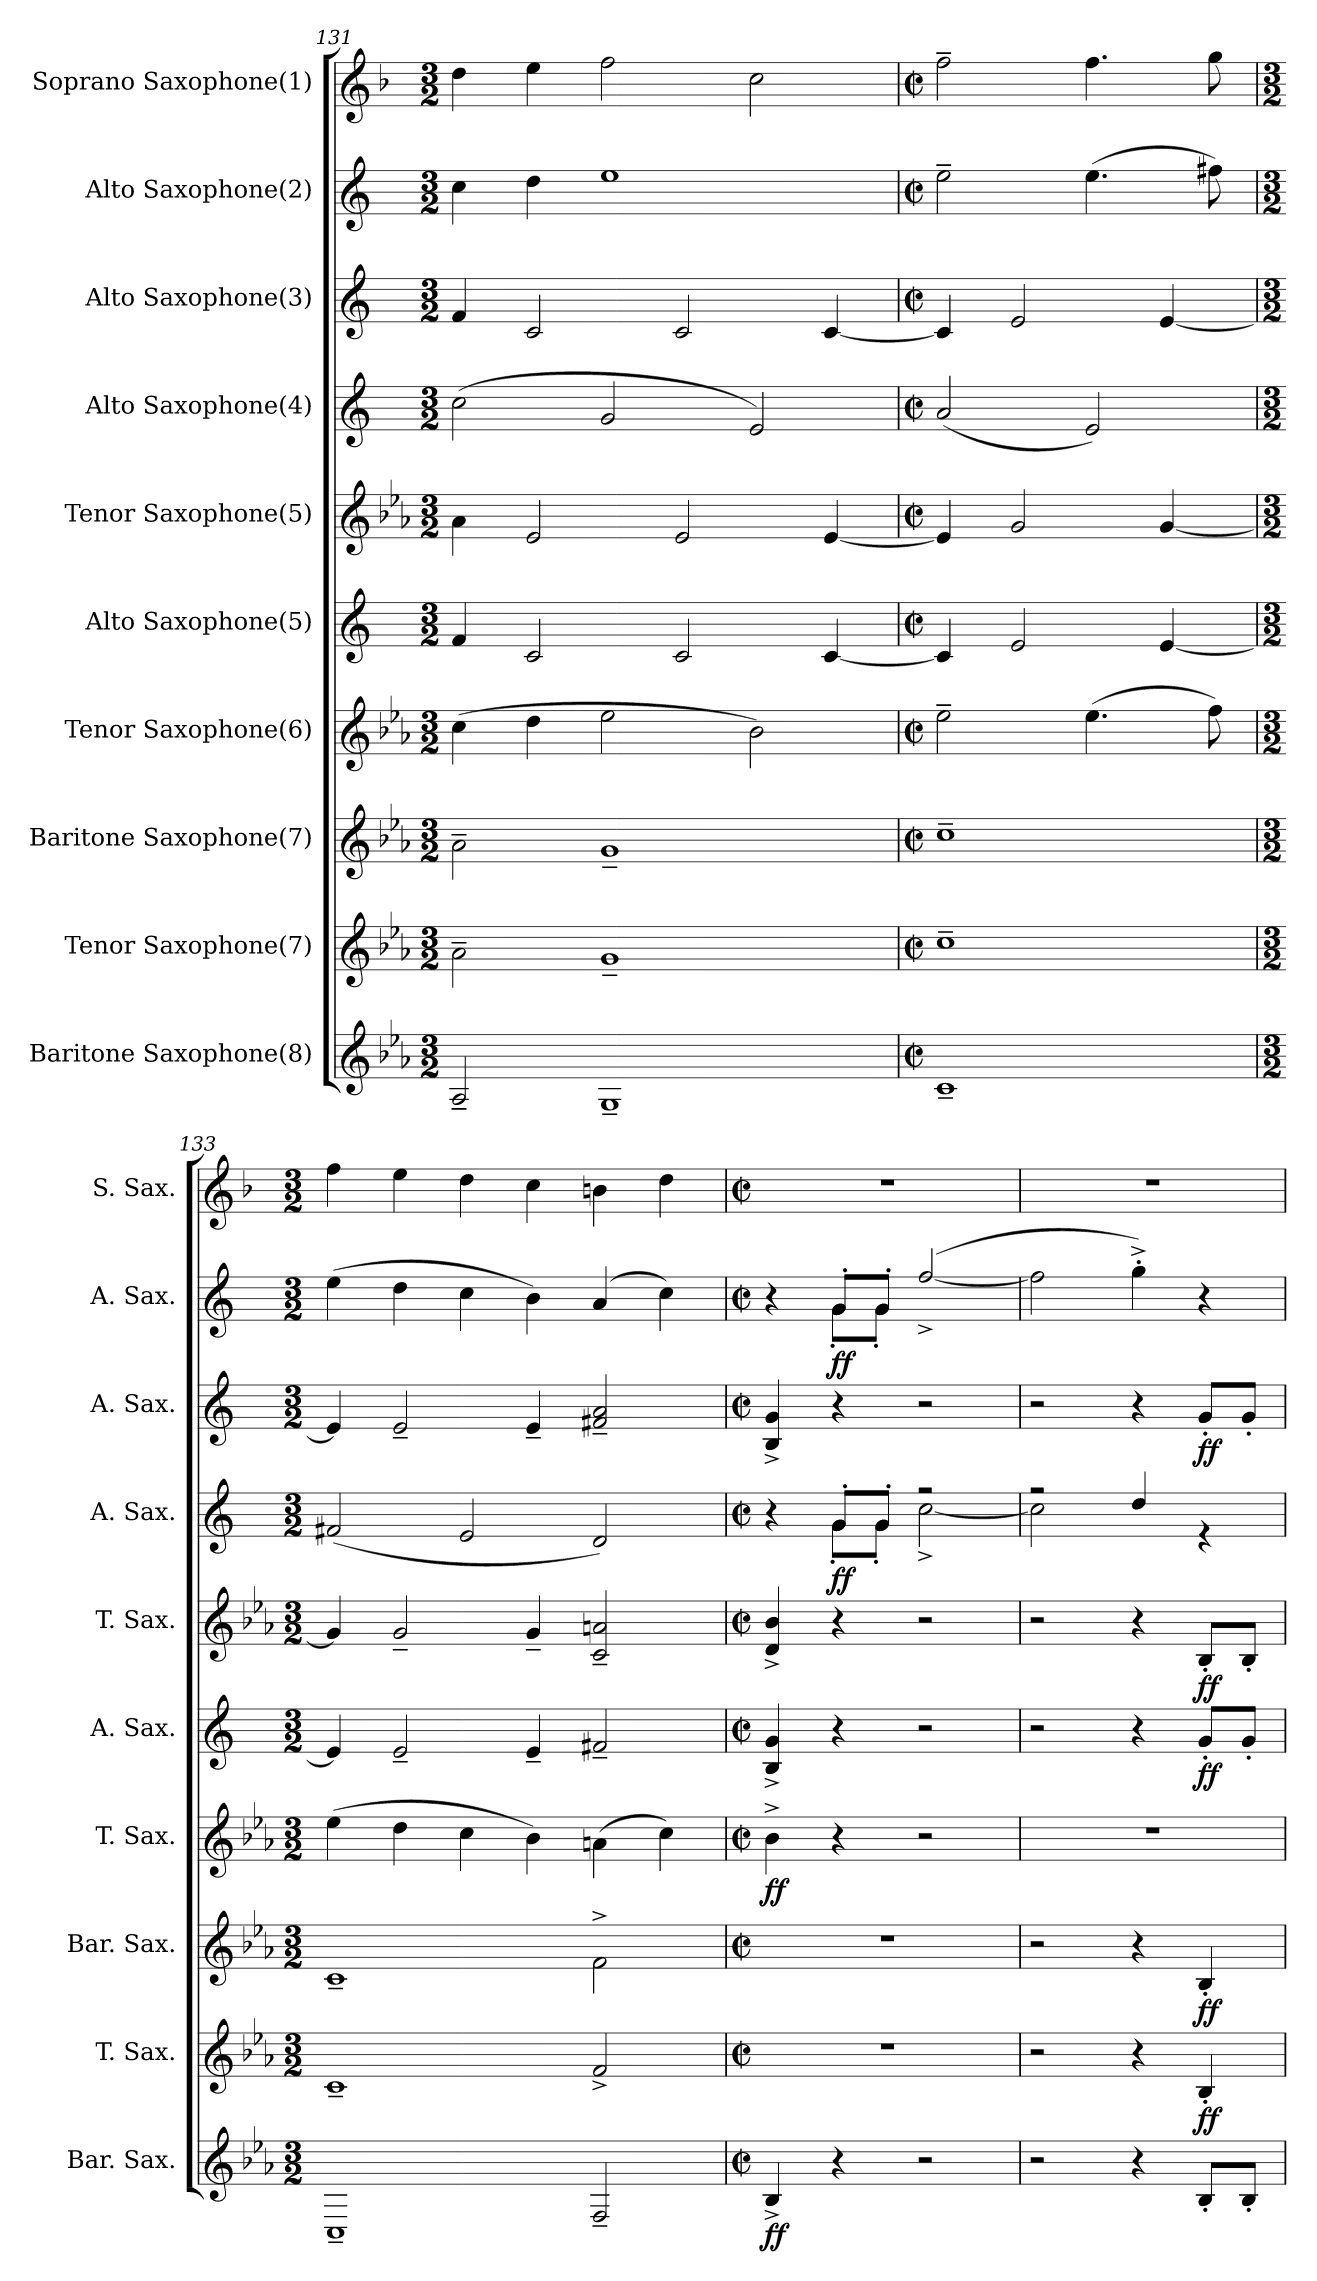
**kern	**dynam	**kern	**dynam	**kern	**dynam	**kern	**dynam	**kern	**dynam	**kern	**dynam	**kern	**dynam	**kern	**dynam	**kern	**dynam	**kern
*part10	*part10	*part9	*part9	*part8	*part8	*part7	*part7	*part6	*part6	*part5	*part5	*part4	*part4	*part3	*part3	*part2	*part2	*part1
*staff10	*staff10	*staff9	*staff9	*staff8	*staff8	*staff7	*staff7	*staff6	*staff6	*staff5	*staff5	*staff4	*staff4	*staff3	*staff3	*staff2	*staff2	*staff1
*I"Baritone Saxophone(8)	*	*I"Tenor Saxophone(7)	*	*I"Baritone Saxophone(7)	*	*I"Tenor Saxophone(6)	*	*I"Alto Saxophone(5)	*	*I"Tenor Saxophone(5)	*	*I"Alto Saxophone(4)	*	*I"Alto Saxophone(3)	*	*I"Alto Saxophone(2)	*	*I"Soprano Saxophone(1)
*I'Bar. Sax.	*	*I'T. Sax.	*	*I'Bar. Sax.	*	*I'T. Sax.	*	*I'A. Sax.	*	*I'T. Sax.	*	*I'A. Sax.	*	*I'A. Sax.	*	*I'A. Sax.	*	*I'S. Sax.
*clefG2	*	*clefG2	*	*clefG2	*	*clefG2	*	*clefG2	*	*clefG2	*	*clefG2	*	*clefG2	*	*clefG2	*	*clefG2
*ITrd12c21	*	*ITrd8c14	*	*ITrd12c21	*	*ITrd8c14	*	*ITrd5c9	*	*ITrd8c14	*	*ITrd5c9	*	*ITrd5c9	*	*ITrd5c9	*	*ITrd1c2
*k[b-e-a-]	*	*k[b-e-a-]	*	*k[b-e-a-]	*	*k[b-e-a-]	*	*k[b-e-a-]	*	*k[b-e-a-]	*	*k[b-e-a-]	*	*k[b-e-a-]	*	*k[b-e-a-]	*	*k[b-e-a-]
*M3/2	*	*M3/2	*	*M3/2	*	*M3/2	*	*M3/2	*	*M3/2	*	*M3/2	*	*M3/2	*	*M3/2	*	*M3/2
=131	=131	=131	=131	=131	=131	=131	=131	=131	=131	=131	=131	=131	=131	=131	=131	=131	=131	=131
2AA-~/	.	2A-~\	.	2A-~\	.	(4c\	.	4A-/	.	4A-\	.	(2e-\	.	4A-/	.	4e-\	.	4cc\
.	.	.	.	.	.	4d\	.	2E-/	.	2E-/	.	.	.	2E-/	.	4f\	.	4dd\
1GG~	.	1G~	.	1G~	.	2e-\	.	.	.	.	.	2B-/	.	.	.	1g	.	2ee-\
.	.	.	.	.	.	.	.	2E-/	.	2E-/	.	.	.	2E-/	.	.	.	.
.	.	.	.	.	.	2B-\)	.	.	.	.	.	2G/)	.	.	.	.	.	2b-\
.	.	.	.	.	.	.	.	[4E-/	.	[4E-/	.	.	.	[4E-/	.	.	.	.
=132	=132	=132	=132	=132	=132	=132	=132	=132	=132	=132	=132	=132	=132	=132	=132	=132	=132	=132
*M4/4	*	*M4/4	*	*M4/4	*	*M4/4	*	*M4/4	*	*M4/4	*	*M4/4	*	*M4/4	*	*M4/4	*	*M4/4
*met(c|)	*	*met(c|)	*	*met(c|)	*	*met(c|)	*	*met(c|)	*	*met(c|)	*	*met(c|)	*	*met(c|)	*	*met(c|)	*	*met(c|)
1C~	.	1c~	.	1c~	.	2e-~\	.	4E-/]	.	4E-/]	.	(2c/	.	4E-/]	.	2g~\	.	2ee-~\
.	.	.	.	.	.	.	.	2G/	.	2G/	.	.	.	2G/	.	.	.	.
.	.	.	.	.	.	(4.e-\	.	.	.	.	.	2G/)	.	.	.	(4.g\	.	4.ee-\
.	.	.	.	.	.	.	.	[4G/	.	[4G/	.	.	.	[4G/	.	.	.	.
.	.	.	.	.	.	8f\)	.	.	.	.	.	.	.	.	.	8an\)	.	8ff\
=133	=133	=133	=133	=133	=133	=133	=133	=133	=133	=133	=133	=133	=133	=133	=133	=133	=133	=133
*M3/2	*	*M3/2	*	*M3/2	*	*M3/2	*	*M3/2	*	*M3/2	*	*M3/2	*	*M3/2	*	*M3/2	*	*M3/2
1CC~	.	1C~	.	1C~	.	(4e-\	.	4G/]	.	4G/]	.	(2An/	.	4G/]	.	(4g\	.	4ee-\
.	.	.	.	.	.	4d\	.	2G~/	.	2G~/	.	.	.	2G~/	.	4f\	.	4dd\
.	.	.	.	.	.	4c\	.	.	.	.	.	2G/	.	.	.	4e-\	.	4cc\
.	.	.	.	.	.	4B-\)	.	4G~/	.	4G~/	.	.	.	4G~/	.	4d\)	.	4b-\
2FF~/	.	2F^/	.	2F^\	.	(4An\	.	2An~/	.	2C/~ 2An/~	.	2F/)	.	2An/~ 2c/~	.	(4c/	.	4an\
.	.	.	.	.	.	4c\)	.	.	.	.	.	.	.	.	.	4e-\)	.	4cc\
!!LO:PB:g=z
=134	=134	=134	=134	=134	=134	=134	=134	=134	=134	=134	=134	=134	=134	=134	=134	=134	=134	=134
*M4/4	*	*M4/4	*	*M4/4	*	*M4/4	*	*M4/4	*	*M4/4	*	*M4/4	*	*M4/4	*	*M4/4	*	*M4/4
*met(c|)	*	*met(c|)	*	*met(c|)	*	*met(c|)	*	*met(c|)	*	*met(c|)	*	*met(c|)	*	*met(c|)	*	*met(c|)	*	*met(c|)
*	*	*	*	*	*	*	*	*	*	*	*	*^	*	*	*	*^	*	*
!	!LO:DY:b	!	!	!	!	!	!LO:DY:b	!	!	!	!	!	!	!	!	!	!	!	!	!
4BB-^/	ff	1r	.	1r	.	4B-^\	ff	4D/^ 4B-/^	.	4D/^ 4B-/^	.	4r	4ryy	.	4D/^ 4B-/^	.	4r	4ryy	.	1r
!	!	!	!	!	!	!	!	!	!	!	!	!	!	!LO:DY:b	!	!	!	!	!LO:DY:b	!
4r	.	.	.	.	.	4r	.	4r	.	4r	.	8B-'/L	8B-'\L	ff	4r	.	8B-'/L	8B-'\L	ff	.
.	.	.	.	.	.	.	.	.	.	.	.	8B-'/J	8B-'\J	.	.	.	8B-'/J	8B-'\J	.	.
2r	.	.	.	.	.	2r	.	2r	.	2r	.	2r	[2e-^\	.	2r	.	([2a-^/	2ryy	.	.
*	*	*	*	*	*	*	*	*	*	*	*	*	*	*	*	*	*v	*v	*	*
=135	=135	=135	=135	=135	=135	=135	=135	=135	=135	=135	=135	=135	=135	=135	=135	=135	=135	=135	=135
2r	.	2r	.	2r	.	1r	.	2r	.	2r	.	2r	2e-\]	.	2r	.	2a-\]	.	1r
4r	.	4r	.	4r	.	.	.	4r	.	4r	.	4f/	2ryy	.	4r	.	4b-'^\)	.	.
!	!	!	!LO:DY:b	!	!LO:DY:b	!	!	!	!LO:DY:b	!	!LO:DY:b	!	!	!	!	!LO:DY:b	!	!	!
8BB-'/L	.	4BB-'/	ff	4BB-'/	ff	.	.	8B-'/L	ff	8BB-'/L	ff	4re	.	.	8B-'/L	ff	4r	.	.
8BB-'/J	.	.	.	.	.	.	.	8B-'/J	.	8BB-'/J	.	.	.	.	8B-'/J	.	.	.	.
*	*	*	*	*	*	*	*	*	*	*	*	*v	*v	*	*	*	*	*	*
=	=	=	=	=	=	=	=	=	=	=	=	=	=	=	=	=	=	=
*-	*-	*-	*-	*-	*-	*-	*-	*-	*-	*-	*-	*-	*-	*-	*-	*-	*-	*-
